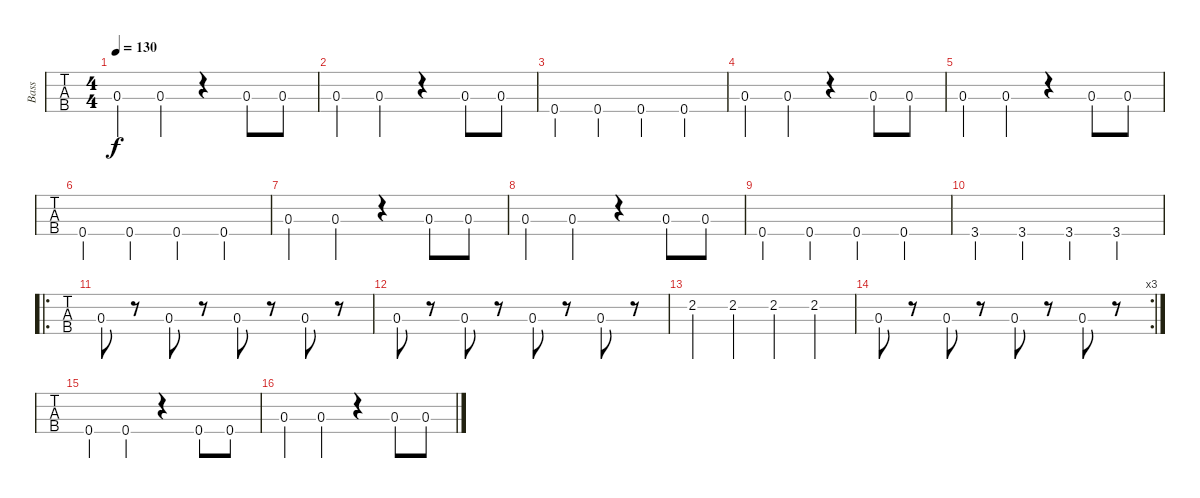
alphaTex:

\track ("Bass" "Bass") {instrument electricbasspick}
\staff {tabs}
\tuning (G2 D2 A1 E1) {hide}
\ts (4 4)
\tempo 130
\clef f4
\ks c
0.3.4{dy f} 0.3.4 r.4 0.3.8 0.3.8 |
0.3.4 0.3.4 r.4 0.3.8 0.3.8 |
0.4.4 0.4.4 0.4.4 0.4.4 |
0.3.4 0.3.4 r.4 0.3.8 0.3.8 |
0.3.4 0.3.4 r.4 0.3.8 0.3.8 |
0.4.4 0.4.4 0.4.4 0.4.4 |
0.3.4 0.3.4 r.4 0.3.8 0.3.8 |
0.3.4 0.3.4 r.4 0.3.8 0.3.8 |
0.4.4 0.4.4 0.4.4 0.4.4 |
3.4.4 3.4.4 3.4.4 3.4.4 |
\ro
0.3.8 r.8 0.3.8 r.8 0.3.8 r.8 0.3.8 r.8 |
0.3.8 r.8 0.3.8 r.8 0.3.8 r.8 0.3.8 r.8 |
2.2.4 2.2.4 2.2.4 2.2.4 |
\rc 3
0.3.8 r.8 0.3.8 r.8 0.3.8 r.8 0.3.8 r.8 |
0.4.4 0.4.4 r.4 0.4.8 0.4.8 |
0.3.4 0.3.4 r.4 0.3.8 0.3.8
